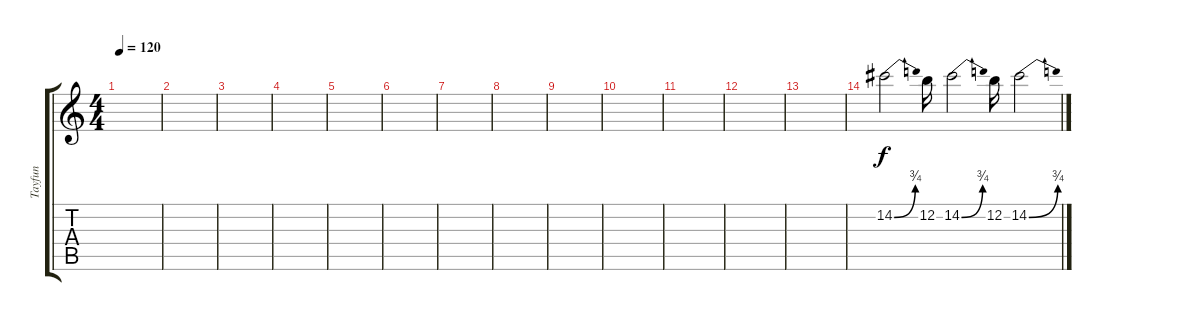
\track ("Tayfun" "Tayfun") {instrument distortionguitar}
\staff {score tabs}
\tuning (E4 B3 G3 D3 A2 E2) {hide}
\ts (4 4)
\tempo 120
\clef g2
\ks c
|
|
|
|
|
|
|
|
|
|
|
|
|
14.2{be (bend 0 0 60 3)}.2 12.2.16 14.2{be (bend 0 0 60 3)}.2 12.2.16 14.2{be (bend 0 0 60 3)}.2
